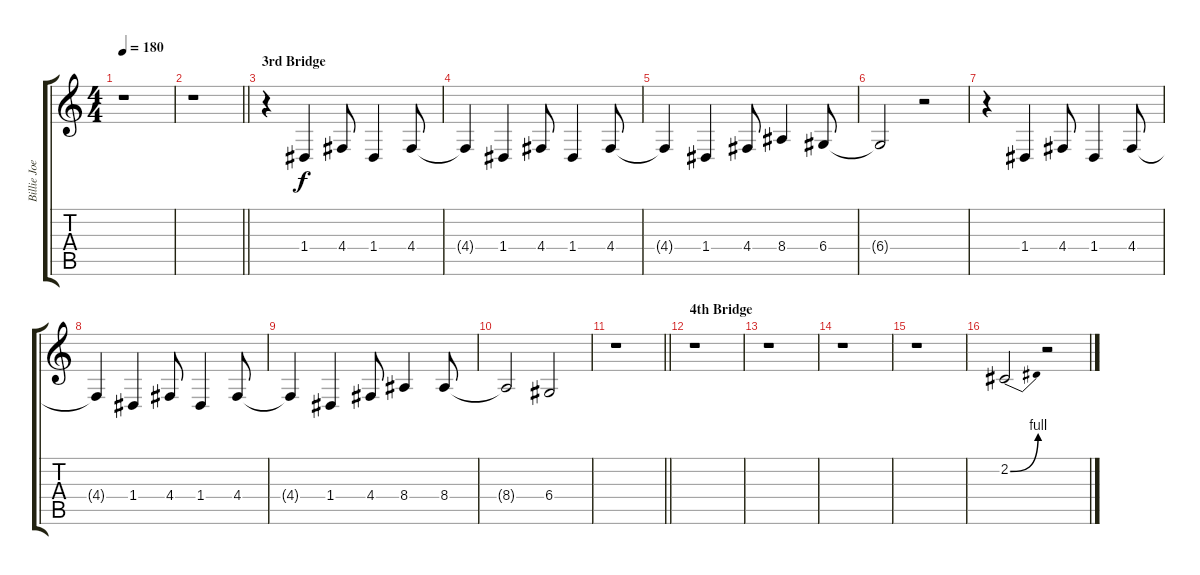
\track ("Billie Joe Armstrong (Vocals)" "Billie Joe") {instrument altosax}
\staff {score tabs}
\tuning (E4 B3 G3 D3 A2 E2) {hide}
\ts (4 4)
\tempo 180
\clef g2
\ks c
r.1{dy f} |
\barLineRight lightlight
r.1 |
\section ("" "3rd Bridge")
r.4 1.4.4 4.4.8 1.4.4 4.4.8 |
4.4{t}.4 1.4.4 4.4.8 1.4.4 4.4.8 |
4.4{t}.4 1.4.4 4.4.8 8.4.4 6.4.8 |
6.4{t}.2 r.2 |
r.4 1.4.4 4.4.8 1.4.4 4.4.8 |
4.4{t}.4 1.4.4 4.4.8 1.4.4 4.4.8 |
4.4{t}.4 1.4.4 4.4.8 8.4.4 8.4.8 |
8.4{t}.2 6.4.2 |
\barLineRight lightlight
r.1 |
\section ("" "4th Bridge")
r.1 |
r.1 |
r.1 |
r.1 |
2.2{be (bend 0 0 60 4)}.2 r.2
